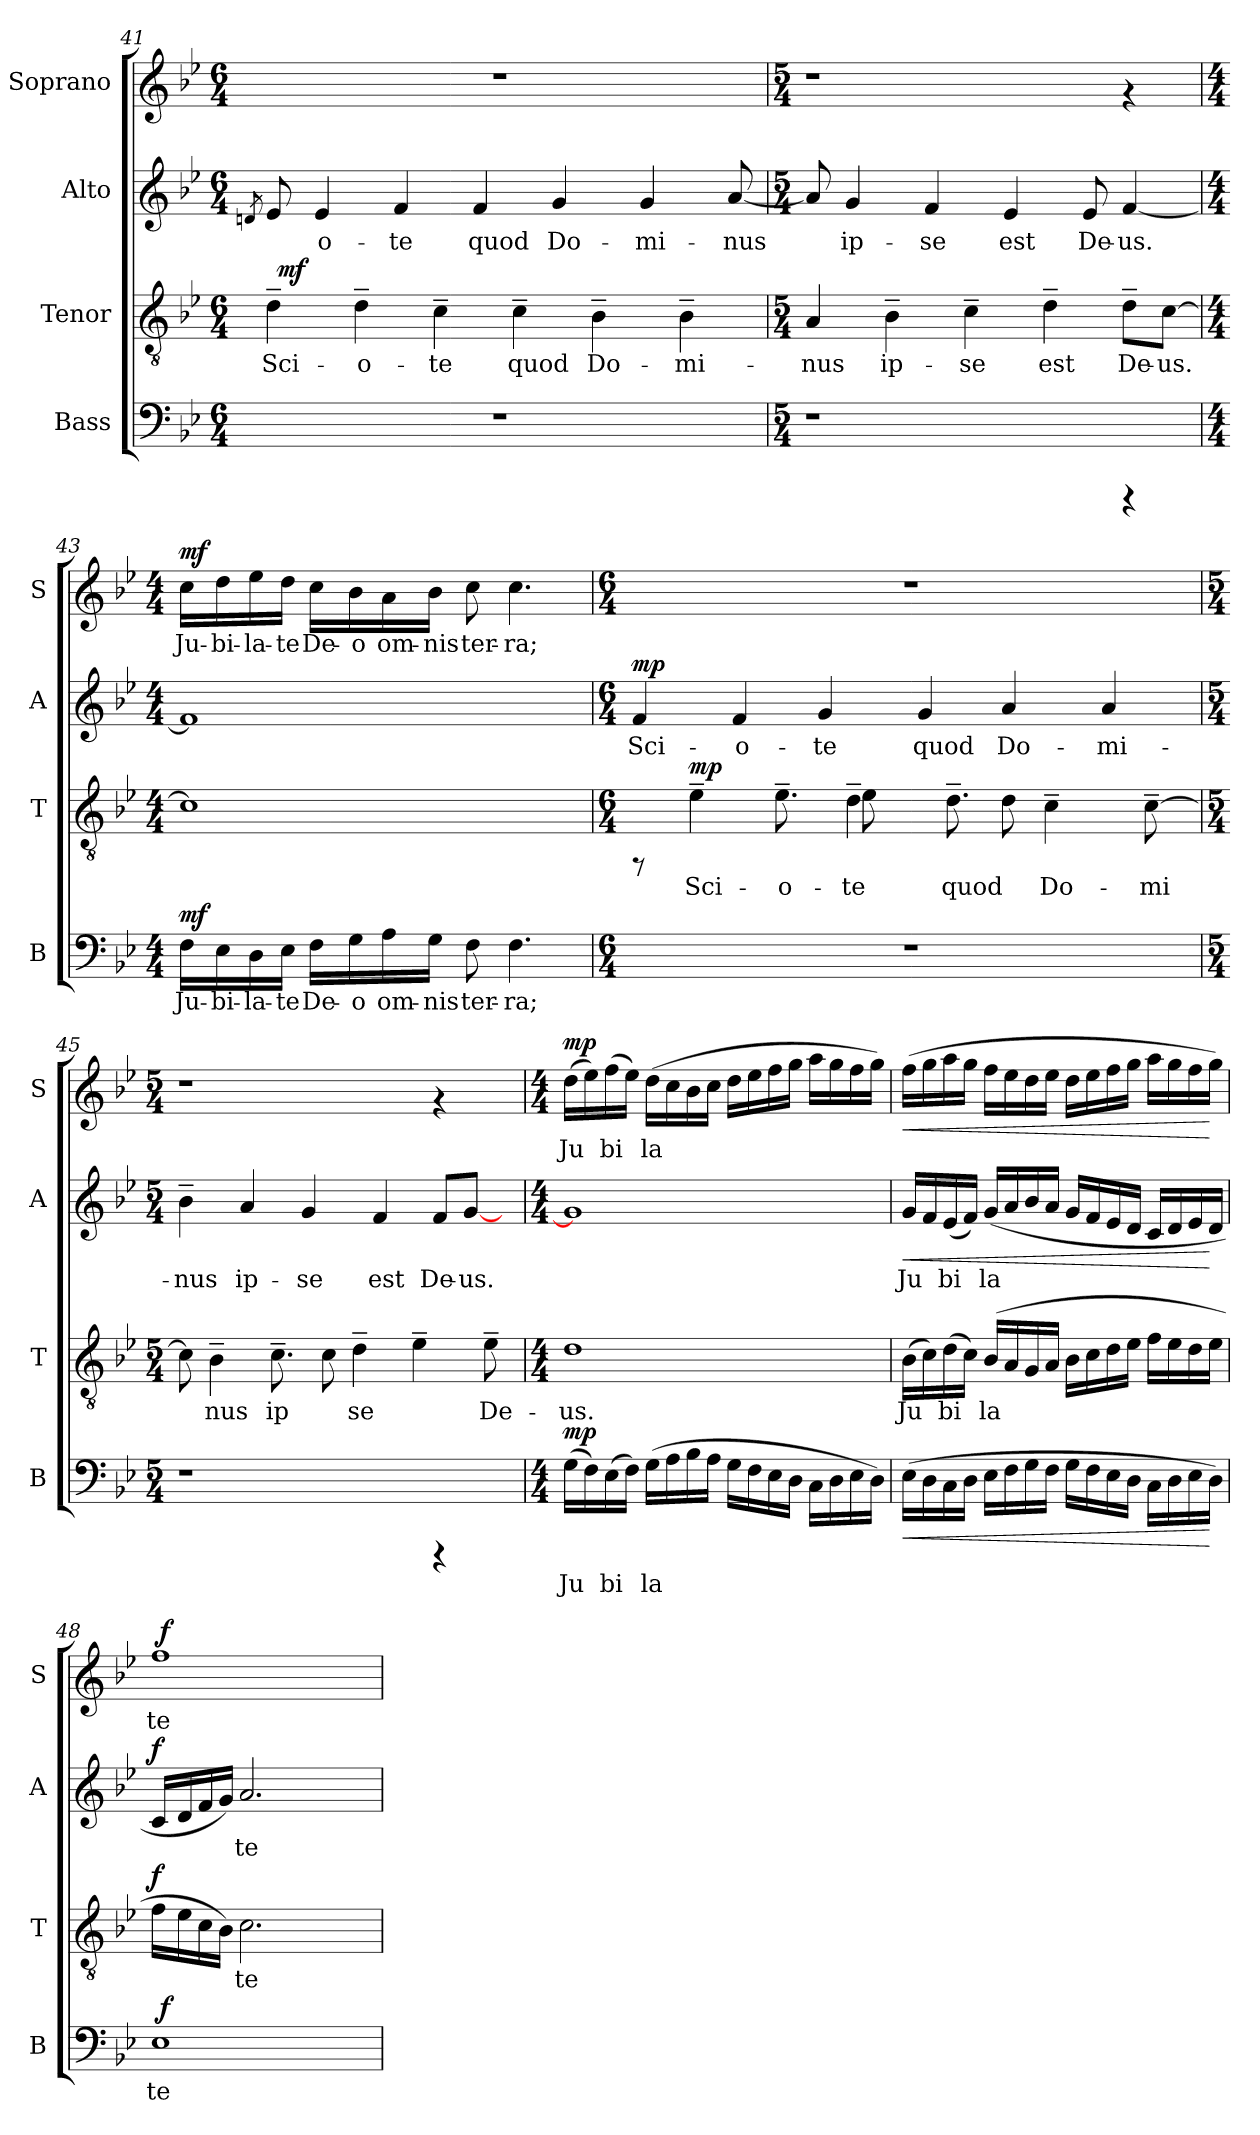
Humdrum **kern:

**kern	**text	**dynam	**kern	**text	**dynam	**kern	**text	**dynam	**kern	**text	**dynam
*part4	*part4	*part4	*part3	*part3	*part3	*part2	*part2	*part2	*part1	*part1	*part1
*staff4	*staff4	*staff4	*staff3	*staff3	*staff3	*staff2	*staff2	*staff2	*staff1	*staff1	*staff1
*I"Bass	*	*	*I"Tenor	*	*	*I"Alto	*	*	*I"Soprano	*	*
*I'B	*	*	*I'T	*	*	*I'A	*	*	*I'S	*	*
!!LO:PB:g=z
*clefF4	*	*	*clefGv2	*	*	*clefG2	*	*	*clefG2	*	*
*k[b-e-]	*	*	*k[b-e-]	*	*	*k[b-e-]	*	*	*k[b-e-]	*	*
*B-:	*	*	*B-:	*	*	*B-:	*	*	*B-:	*	*
*M6/4	*	*	*M6/4	*	*	*M6/4	*	*	*M6/4	*	*
=41	=41	=41	=41	=41	=41	=41	=41	=41	=41	=41	=41
.	.	.	.	.	.	8qdn/	.	.	.	.	.
!	!	!	!	!LO:LY:b:cj	!	!	!LO:LY:b:cj	!	!	!	!
*	*	*	*^	*	*	*	*	*	*	*	*
1.r	.	.	4d~>\	64ryy	Sci-	.	8e-/	--	.	1.r	.	.
!	!	!	!	!	!	!LO:DY:a	!	!	!	!	!	!
.	.	.	.	1ryy	.	mf	.	.	.	.	.	.
!	!	!	!	!	!	!	!	!LO:LY:b:cj	!	!	!	!
.	.	.	.	.	.	.	4e-/	-o-	.	.	.	.
!	!	!	!	!	!LO:LY:b:cj	!	!	!	!	!	!	!
.	.	.	4d~>\	.	-o-	.	.	.	.	.	.	.
!	!	!	!	!	!	!	!	!LO:LY:b:cj	!	!	!	!
.	.	.	.	.	.	.	4f/	-te	.	.	.	.
!	!	!	!	!	!LO:LY:b:cj	!	!	!	!	!	!	!
.	.	.	4c~>\	.	-te	.	.	.	.	.	.	.
!	!	!	!	!	!	!	!	!LO:LY:b:cj	!	!	!	!
.	.	.	.	.	.	.	4f/	quod	.	.	.	.
!	!	!	!	!	!LO:LY:b:cj	!	!	!	!	!	!	!
.	.	.	4c~>\	.	quod	.	.	.	.	.	.	.
!	!	!	!	!	!	!	!	!LO:LY:b:cj	!	!	!	!
.	.	.	.	.	.	.	4g/	Do-	.	.	.	.
!	!	!	!	!	!LO:LY:b:cj	!	!	!	!	!	!	!
.	.	.	4B-~>\	.	Do-	.	.	.	.	.	.	.
.	.	.	.	4ryy	.	.	.	.	.	.	.	.
!	!	!	!	!	!	!	!	!LO:LY:b:cj	!	!	!	!
.	.	.	.	.	.	.	4g/	-mi-	.	.	.	.
!	!	!	!	!	!LO:LY:b:cj	!	!	!	!	!	!	!
.	.	.	4B-~>\	.	-mi-	.	.	.	.	.	.	.
.	.	.	.	8...ryy	.	.	.	.	.	.	.	.
!	!	!	!	!	!	!	!	!LO:LY:b:cj	!	!	!	!
.	.	.	.	.	.	.	[<8a/	-nus	.	.	.	.
*	*	*	*v	*v	*	*	*	*	*	*	*	*
=42	=42	=42	=42	=42	=42	=42	=42	=42	=42	=42	=42
*M5/4	*	*	*M5/4	*	*	*M5/4	*	*	*M5/4	*	*
*	*	*	*^	*	*	*	*	*	*	*	*
!	!	!	!	!	!LO:LY:b:cj	!	!	!LO:LY:b:cj	!	!	!	!
*	*	*	*v	*v	*	*	*	*	*	*	*	*
1r	.	.	4A/	-nus	.	8a/]	.	.	1r	.	.
!	!	!	!	!	!	!	!LO:LY:b:cj	!	!	!	!
.	.	.	.	.	.	4g/	ip-	.	.	.	.
!	!	!	!	!LO:LY:b:cj	!	!	!	!	!	!	!
.	.	.	4B-~>\	ip-	.	.	.	.	.	.	.
!	!	!	!	!	!	!	!LO:LY:b:cj	!	!	!	!
.	.	.	.	.	.	4f/	-se	.	.	.	.
!	!	!	!	!LO:LY:b:cj	!	!	!	!	!	!	!
.	.	.	4c~>\	-se	.	.	.	.	.	.	.
!	!	!	!	!	!	!	!LO:LY:b:cj	!	!	!	!
.	.	.	.	.	.	4e-/	est	.	.	.	.
!	!	!	!	!LO:LY:b:cj	!	!	!	!	!	!	!
.	.	.	4d~>\	est	.	.	.	.	.	.	.
!	!	!	!	!	!	!	!LO:LY:b:cj	!	!	!	!
.	.	.	.	.	.	8e-/	De-	.	.	.	.
!	!	!	!	!LO:LY:b:cj	!	!	!LO:LY:b:cj	!	!	!	!
4rCCC	.	.	8d~>\L	De-	.	[<4f/	-us.	.	4rf	.	.
!	!	!	!	!LO:LY:b:cj	!	!	!	!	!	!	!
.	.	.	[>8c\J	-us.	.	.	.	.	.	.	.
=43	=43	=43	=43	=43	=43	=43	=43	=43	=43	=43	=43
*M4/4	*	*	*M4/4	*	*	*M4/4	*	*	*M4/4	*	*
!	!LO:LY:b:cj	!LO:DY:a	!	!LO:LY:b:cj	!	!	!LO:LY:b:cj	!	!	!LO:LY:b:cj	!LO:DY:a
16F\L	Ju-	mf	1c]	.	.	1f]	.	.	16cc\L	Ju-	mf
!	!LO:LY:b:cj	!	!	!	!	!	!	!	!	!LO:LY:b:cj	!
16E-\	-bi-	.	.	.	.	.	.	.	16dd\	-bi-	.
!	!LO:LY:b:cj	!	!	!	!	!	!	!	!	!LO:LY:b:cj	!
16D\	-la-	.	.	.	.	.	.	.	16ee-\	-la-	.
!	!LO:LY:b:cj	!	!	!	!	!	!	!	!	!LO:LY:b:cj	!
16E-\J	-te	.	.	.	.	.	.	.	16dd\J	-te	.
!	!LO:LY:b:cj	!	!	!	!	!	!	!	!	!LO:LY:b:cj	!
16F\L	De-	.	.	.	.	.	.	.	16cc\L	De-	.
!	!LO:LY:b:cj	!	!	!	!	!	!	!	!	!LO:LY:b:cj	!
16G\	-o	.	.	.	.	.	.	.	16b-\	-o	.
!	!LO:LY:b:cj	!	!	!	!	!	!	!	!	!LO:LY:b:cj	!
16A\	om-	.	.	.	.	.	.	.	16a\	om-	.
!	!LO:LY:b:cj	!	!	!	!	!	!	!	!	!LO:LY:b:cj	!
16G\J	-nis	.	.	.	.	.	.	.	16b-\J	-nis	.
!	!LO:LY:b:cj	!	!	!	!	!	!	!	!	!LO:LY:b:cj	!
8F\	ter-	.	.	.	.	.	.	.	8cc\	ter-	.
!	!LO:LY:b:cj	!	!	!	!	!	!	!	!	!LO:LY:b:cj	!
4.F\	-ra;	.	.	.	.	.	.	.	4.cc\	-ra;	.
!!LO:LB:g=z
=44	=44	=44	=44	=44	=44	=44	=44	=44	=44	=44	=44
*M6/4	*	*	*M6/4	*	*	*M6/4	*	*	*M6/4	*	*
*	*	*	*^	*	*	*	*	*	*	*	*
!	!	!	!	!	!	!	!	!LO:LY:b:cj	!LO:DY:a	!	!	!
1.r	.	.	8rFF	16ryy	.	.	4f/	Sci-	mp	1.r	.	.
!	!	!	!	!	!LO:LY:b:cj	!LO:DY:a	!	!	!	!	!	!
*	*	*	*v	*v	*	*	*	*	*	*	*	*
.	.	.	4e-~>\	Sci-	mp	.	.	.	.	.	.
!	!	!	!	!	!	!	!LO:LY:b:cj	!	!	!	!
.	.	.	.	.	.	4f/	-o-	.	.	.	.
!	!	!	!	!LO:LY:b:cj	!	!	!	!	!	!	!
.	.	.	8.e-~>\	-o-	.	.	.	.	.	.	.
!	!	!	!	!	!	!	!LO:LY:b:cj	!	!	!	!
.	.	.	.	.	.	4g/	-te	.	.	.	.
*	*	*	*^	*	*	*	*	*	*	*	*
!	!	!	!	!	!LO:LY:b:cj	!	!	!	!	!	!	!
.	.	.	4d~>\	8e-\	-te	.	.	.	.	.	.	.
.	.	.	.	2ryy	.	.	.	.	.	.	.	.
!	!	!	!	!	!	!	!	!LO:LY:b:cj	!	!	!	!
.	.	.	.	.	.	.	4g/	quod	.	.	.	.
!	!	!	!	!	!LO:LY:b:cj	!	!	!	!	!	!	!
.	.	.	8.d~>\	.	quod	.	.	.	.	.	.	.
!	!	!	!	!	!LO:LY:b:cj	!	!	!LO:LY:b:cj	!	!	!	!
.	.	.	8d\	.	.	.	4a/	Do-	.	.	.	.
!	!	!	!	!	!LO:LY:b:cj	!	!	!	!	!	!	!
.	.	.	4c~>\	.	Do-	.	.	.	.	.	.	.
.	.	.	.	4ryy	.	.	.	.	.	.	.	.
!	!	!	!	!	!	!	!	!LO:LY:b:cj	!	!	!	!
.	.	.	.	.	.	.	4a/	-mi-	.	.	.	.
!	!	!	!	!	!LO:LY:b:cj	!	!	!	!	!	!	!
.	.	.	[>8c~>\	.	-mi-	.	.	.	.	.	.	.
.	.	.	.	16ryy	.	.	.	.	.	.	.	.
*	*	*	*v	*v	*	*	*	*	*	*	*	*
=45	=45	=45	=45	=45	=45	=45	=45	=45	=45	=45	=45
*M5/4	*	*	*M5/4	*	*	*M5/4	*	*	*M5/4	*	*
*	*	*	*^	*	*	*	*	*	*	*	*
!	!	!	!	!	!LO:LY:b:cj	!	!	!LO:LY:b:cj	!	!	!	!
*	*	*	*v	*v	*	*	*	*	*	*	*	*
1r	.	.	8c\]	--	.	4b-~>\	-nus	.	1r	.	.
!	!	!	!	!LO:LY:b:cj	!	!	!	!	!	!	!
.	.	.	4B-~>\	-nus	.	.	.	.	.	.	.
!	!	!	!	!	!	!	!LO:LY:b:cj	!	!	!	!
.	.	.	.	.	.	4a/	ip-	.	.	.	.
!	!	!	!	!LO:LY:b:cj	!	!	!	!	!	!	!
.	.	.	8.c~>\	ip-	.	.	.	.	.	.	.
!	!	!	!	!	!	!	!LO:LY:b:cj	!	!	!	!
.	.	.	.	.	.	4g/	-se	.	.	.	.
!	!	!	!	!LO:LY:b:cj	!	!	!	!	!	!	!
.	.	.	8c\	--	.	.	.	.	.	.	.
!	!	!	!	!LO:LY:b:cj	!	!	!	!	!	!	!
.	.	.	4d~>\	-se	.	.	.	.	.	.	.
!	!	!	!	!	!	!	!LO:LY:b:cj	!	!	!	!
.	.	.	.	.	.	4f/	est	.	.	.	.
.	.	.	4e-~>\	.	.	.	.	.	.	.	.
!	!	!	!	!	!	!	!LO:LY:b:cj	!	!	!	!
4rCCC	.	.	.	.	.	8f/L	De-	.	4rf	.	.
!	!	!	!	!	!	!	!LO:LY:b:cj	!	!	!	!
.	.	.	.	.	.	[<8g/J	-us.	.	.	.	.
!	!	!	!	!LO:LY:b:cj	!	!	!	!	!	!	!
.	.	.	8e-~>\	De-	.	.	.	.	.	.	.
16ryy	.	.	.	.	.	16ryy	.	.	16ryy	.	.
=46	=46	=46	=46	=46	=46	=46	=46	=46	=46	=46	=46
*M4/4	*	*	*M4/4	*	*	*M4/4	*	*	*M4/4	*	*
!	!LO:LY:b:cj	!LO:DY:a	!	!LO:LY:b:cj	!	!	!LO:LY:b:cj	!	!	!LO:LY:b:cj	!LO:DY:a
(>16G\L	Ju-	mp	1d	-us.	.	1g]	.	.	(>16dd\L	Ju-	mp
!	!LO:LY:b:cj	!	!	!	!	!	!	!	!	!LO:LY:b:cj	!
16F\)	--	.	.	.	.	.	.	.	16ee-\)	--	.
!	!LO:LY:b:cj	!	!	!	!	!	!	!	!	!LO:LY:b:cj	!
(>16E-\	-bi-	.	.	.	.	.	.	.	(>16ff\	-bi-	.
!	!LO:LY:b:cj	!	!	!	!	!	!	!	!	!LO:LY:b:cj	!
16F\J)	--	.	.	.	.	.	.	.	16ee-\J)	--	.
!	!LO:LY:b:cj	!	!	!	!	!	!	!	!	!LO:LY:b:cj	!
(<16G\L	-la-	.	.	.	.	.	.	.	(<16dd\L	-la-	.
!	!LO:LY:b:cj	!	!	!	!	!	!	!	!	!LO:LY:b:cj	!
16A\	--	.	.	.	.	.	.	.	16cc\	--	.
!	!LO:LY:b:cj	!	!	!	!	!	!	!	!	!LO:LY:b:cj	!
16B-\	--	.	.	.	.	.	.	.	16b-\	--	.
!	!LO:LY:b:cj	!	!	!	!	!	!	!	!	!LO:LY:b:cj	!
16A\J	--	.	.	.	.	.	.	.	16cc\J	--	.
!	!LO:LY:b:cj	!	!	!	!	!	!	!	!	!LO:LY:b:cj	!
16G\L	--	.	.	.	.	.	.	.	16dd\L	--	.
!	!LO:LY:b:cj	!	!	!	!	!	!	!	!	!LO:LY:b:cj	!
16F\	--	.	.	.	.	.	.	.	16ee-\	--	.
!	!LO:LY:b:cj	!	!	!	!	!	!	!	!	!LO:LY:b:cj	!
16E-\	--	.	.	.	.	.	.	.	16ff\	--	.
!	!LO:LY:b:cj	!	!	!	!	!	!	!	!	!LO:LY:b:cj	!
16D\J	--	.	.	.	.	.	.	.	16gg\J	--	.
!	!LO:LY:b:cj	!	!	!	!	!	!	!	!	!LO:LY:b:cj	!
16C\L	--	.	.	.	.	.	.	.	16aa\L	--	.
!	!LO:LY:b:cj	!	!	!	!	!	!	!	!	!LO:LY:b:cj	!
16D\	--	.	.	.	.	.	.	.	16gg\	--	.
!	!LO:LY:b:cj	!	!	!	!	!	!	!	!	!LO:LY:b:cj	!
16E-\	--	.	.	.	.	.	.	.	16ff\	--	.
!	!LO:LY:b:cj	!	!	!	!	!	!	!	!	!LO:LY:b:cj	!
16D\J)	--	.	.	.	.	.	.	.	16gg\J)	--	.
!!LO:PB:g=z
=47	=47	=47	=47	=47	=47	=47	=47	=47	=47	=47	=47
!	!LO:LY:b:cj	!LO:HP:b	!	!LO:LY:b:cj	!	!	!LO:LY:b:cj	!LO:HP:b	!	!LO:LY:b:cj	!LO:HP:b
(<16E-\L	--	<	(>16B-\L	Ju-	.	16g/L	Ju-	<	(<16ff\L	--	<
!	!LO:LY:b:cj	!	!	!LO:LY:b:cj	!	!	!LO:LY:b:cj	!	!	!LO:LY:b:cj	!
16D\	--	.	16c\)	--	.	16f/	--	.	16gg\	--	.
!	!LO:LY:b:cj	!	!	!LO:LY:b:cj	!	!	!LO:LY:b:cj	!	!	!LO:LY:b:cj	!
16C\	--	.	(>16d\	-bi-	.	(<16e-/	-bi-	.	16aa\	--	.
!	!LO:LY:b:cj	!	!	!LO:LY:b:cj	!	!	!LO:LY:b:cj	!	!	!LO:LY:b:cj	!
16D\J	--	.	16c\J)	--	.	16f/J)	--	.	16gg\J	--	.
!	!LO:LY:b:cj	!	!	!LO:LY:b:cj	!	!	!LO:LY:b:cj	!	!	!LO:LY:b:cj	!
16E-\L	--	.	(<16B-/L	-la-	.	(<16g/L	-la-	.	16ff\L	--	.
!	!LO:LY:b:cj	!	!	!LO:LY:b:cj	!	!	!LO:LY:b:cj	!	!	!LO:LY:b:cj	!
16F\	--	.	16A/	--	.	16a/	--	.	16ee-\	--	.
!	!LO:LY:b:cj	!	!	!LO:LY:b:cj	!	!	!LO:LY:b:cj	!	!	!LO:LY:b:cj	!
16G\	--	.	16G/	--	.	16b-/	--	.	16dd\	--	.
!	!LO:LY:b:cj	!	!	!LO:LY:b:cj	!	!	!LO:LY:b:cj	!	!	!LO:LY:b:cj	!
16F\J	--	.	16A/J	--	.	16a/J	--	.	16ee-\J	--	.
!	!LO:LY:b:cj	!	!	!LO:LY:b:cj	!	!	!LO:LY:b:cj	!	!	!LO:LY:b:cj	!
16G\L	--	.	16B-\L	--	.	16g/L	--	.	16dd\L	--	.
!	!LO:LY:b:cj	!	!	!LO:LY:b:cj	!	!	!LO:LY:b:cj	!	!	!LO:LY:b:cj	!
16F\	--	.	16c\	--	.	16f/	--	.	16ee-\	--	.
!	!LO:LY:b:cj	!	!	!LO:LY:b:cj	!	!	!LO:LY:b:cj	!	!	!LO:LY:b:cj	!
16E-\	--	.	16d\	--	.	16e-/	--	.	16ff\	--	.
!	!LO:LY:b:cj	!	!	!LO:LY:b:cj	!	!	!LO:LY:b:cj	!	!	!LO:LY:b:cj	!
16D\J	--	.	16e-\J	--	.	16d/J	--	.	16gg\J	--	.
!	!LO:LY:b:cj	!	!	!LO:LY:b:cj	!	!	!LO:LY:b:cj	!	!	!LO:LY:b:cj	!
16C\L	--	.	16f\L	--	.	16c/L	--	.	16aa\L	--	.
!	!LO:LY:b:cj	!	!	!LO:LY:b:cj	!	!	!LO:LY:b:cj	!	!	!LO:LY:b:cj	!
16D\	--	.	16e-\	--	.	16d/	--	.	16gg\	--	.
!	!LO:LY:b:cj	!	!	!LO:LY:b:cj	!	!	!LO:LY:b:cj	!	!	!LO:LY:b:cj	!
16E-\	--	.	16d\	--	.	16e-/	--	.	16ff\	--	.
!	!LO:LY:b:cj	!	!	!LO:LY:b:cj	!	!	!LO:LY:b:cj	!	!	!LO:LY:b:cj	!
16D\J)	--	[	16e-\J	--	.	16d/J	--	[	16gg\J)	--	[
=48	=48	=48	=48	=48	=48	=48	=48	=48	=48	=48	=48
!	!LO:LY:b:cj	!	!	!LO:LY:b:cj	!LO:DY:a	!	!LO:LY:b:cj	!LO:DY:a	!	!LO:LY:b:cj	!
*^	*	*	*	*	*	*	*	*	*^	*	*
1E-	64ryy	-te	.	16f\L	--	f	16c/L	--	f	1ff	64ryy	-te	.
!	!	!	!LO:DY:a	!	!	!	!	!	!	!	!	!	!LO:DY:a
.	2ryy	.	f	.	.	.	.	.	.	.	2ryy	.	f
!	!	!	!	!	!LO:LY:b:cj	!	!	!LO:LY:b:cj	!	!	!	!	!
.	.	.	.	16e-\	--	.	16d/	--	.	.	.	.	.
!	!	!	!	!	!LO:LY:b:cj	!	!	!LO:LY:b:cj	!	!	!	!	!
.	.	.	.	16c\	--	.	16f/	--	.	.	.	.	.
!	!	!	!	!	!LO:LY:b:cj	!	!	!LO:LY:b:cj	!	!	!	!	!
.	.	.	.	16B-\J)	--	.	16g/J)	--	.	.	.	.	.
!	!	!	!	!	!LO:LY:b:cj	!	!	!LO:LY:b:cj	!	!	!	!	!
.	.	.	.	2.c\	-te	.	2.a/	-te	.	.	.	.	.
.	4ryy	.	.	.	.	.	.	.	.	.	4ryy	.	.
.	8...ryy	.	.	.	.	.	.	.	.	.	8...ryy	.	.
*v	*v	*	*	*	*	*	*	*	*	*v	*v	*	*
=	=	=	=	=	=	=	=	=	=	=	=
*-	*-	*-	*-	*-	*-	*-	*-	*-	*-	*-	*-
